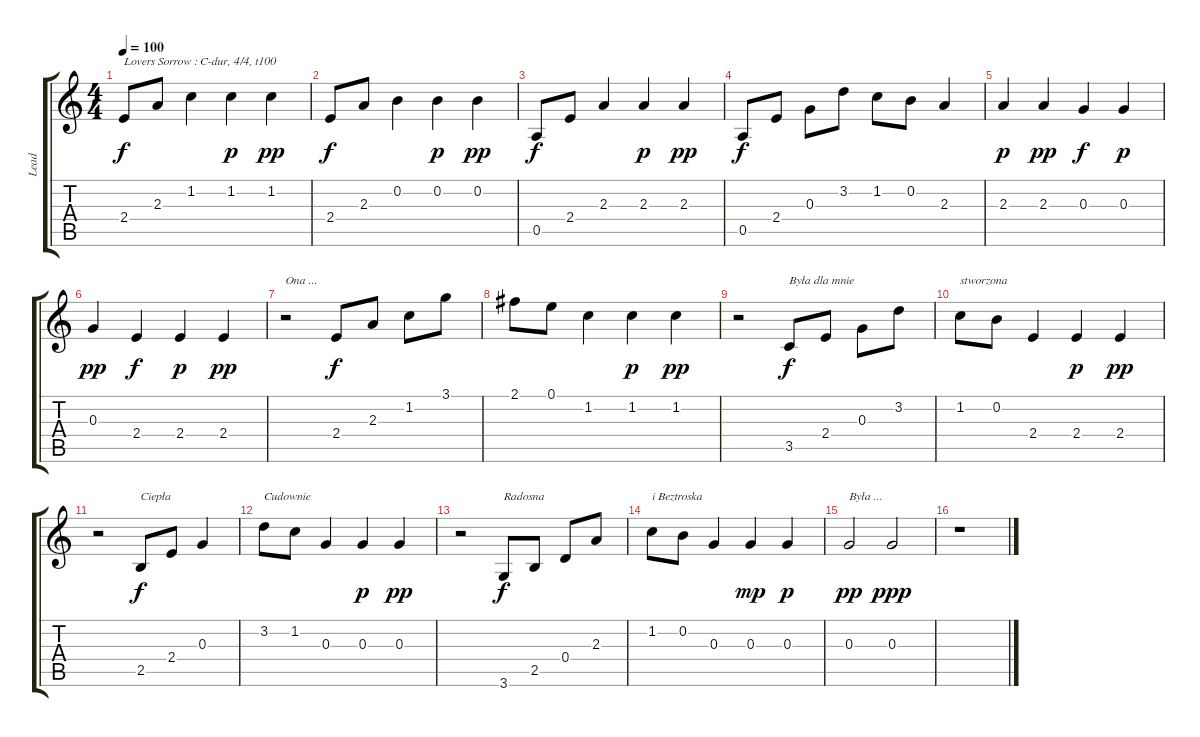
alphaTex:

\track ("Lead" "Lead") {instrument distortionguitar}
\staff {score tabs}
\tuning (E4 B3 G3 D3 A2 E2) {hide}
\ts (4 4)
\tempo 100
\clef g2
\ks c
2.4.8{txt "Lovers Sorrow : C-dur, 4/4, t100" dy f instrument acousticguitarsteel} 2.3.8 1.2.4 1.2.4{dy p} 1.2.4{dy pp} |
2.4.8{dy f} 2.3.8 0.2.4 0.2.4{dy p} 0.2.4{dy pp} |
0.5.8{dy f} 2.4.8 2.3.4 2.3.4{dy p} 2.3.4{dy pp} |
0.5.8{dy f} 2.4.8 0.3.8 3.2.8 1.2.8 0.2.8 2.3.4 |
2.3.4{dy p} 2.3.4{dy pp} 0.3.4{dy f} 0.3.4{dy p} |
0.3.4{dy pp} 2.4.4{dy f} 2.4.4{dy p} 2.4.4{dy pp} |
r.2{txt "Ona ..."} 2.4.8{dy f} 2.3.8 1.2.8 3.1.8 |
2.1.8 0.1.8 1.2.4 1.2.4{dy p} 1.2.4{dy pp} |
r.2 3.5.8{txt "Była dla mnie" dy f} 2.4.8 0.3.8 3.2.8 |
1.2.8{txt "stworzona"} 0.2.8 2.4.4 2.4.4{dy p} 2.4.4{dy pp} |
r.2 2.5.8{txt "Ciepła" dy f} 2.4.8 0.3.4 |
3.2.8{txt "Cudownie"} 1.2.8 0.3.4 0.3.4{dy p} 0.3.4{dy pp} |
r.2 3.6.8{txt "Radosna" dy f} 2.5.8 0.4.8 2.3.8 |
1.2.8{txt "i Beztroska"} 0.2.8 0.3.4 0.3.4{dy mp} 0.3.4{dy p} |
0.3.2{txt "Była ..." dy pp} 0.3.2{dy ppp} |
r.1
